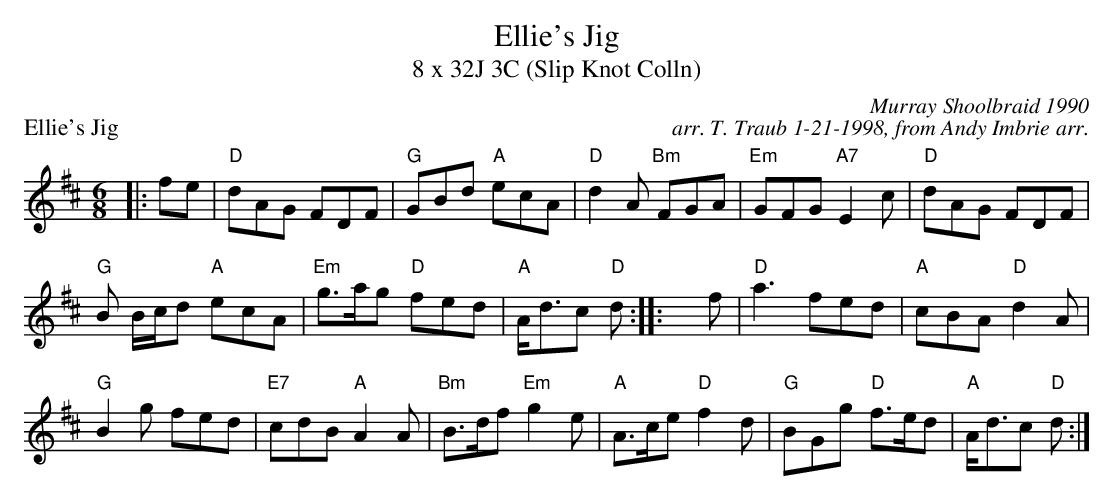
X:1
T: Ellie's Jig
T: 8 x 32J 3C (Slip Knot Colln)
P: Ellie's Jig
C: Murray Shoolbraid 1990
C: arr. T. Traub 1-21-1998, from Andy Imbrie arr.
M: 6/8
K: D
L: 1/8
|: fe|"D"dAG FDF|"G"GBd "A"ecA|"D"d2 A "Bm"FGA|"Em"GFG "A7"E2 c|"D"dAG FDF|
"G"B B/c/d "A"ecA|"Em"g>ag "D"fed|"A"A<dc "D"d :||: x f|"D"a3 fed|"A"cBA "D"d2 A|
"G"B2 g fed|"E7"cdB "A"A2 A|"Bm"B>df "Em"g2 e|"A"A>ce "D"f2 d|"G"BGg "D"f>ed|"A"A<dc "D"d :|
